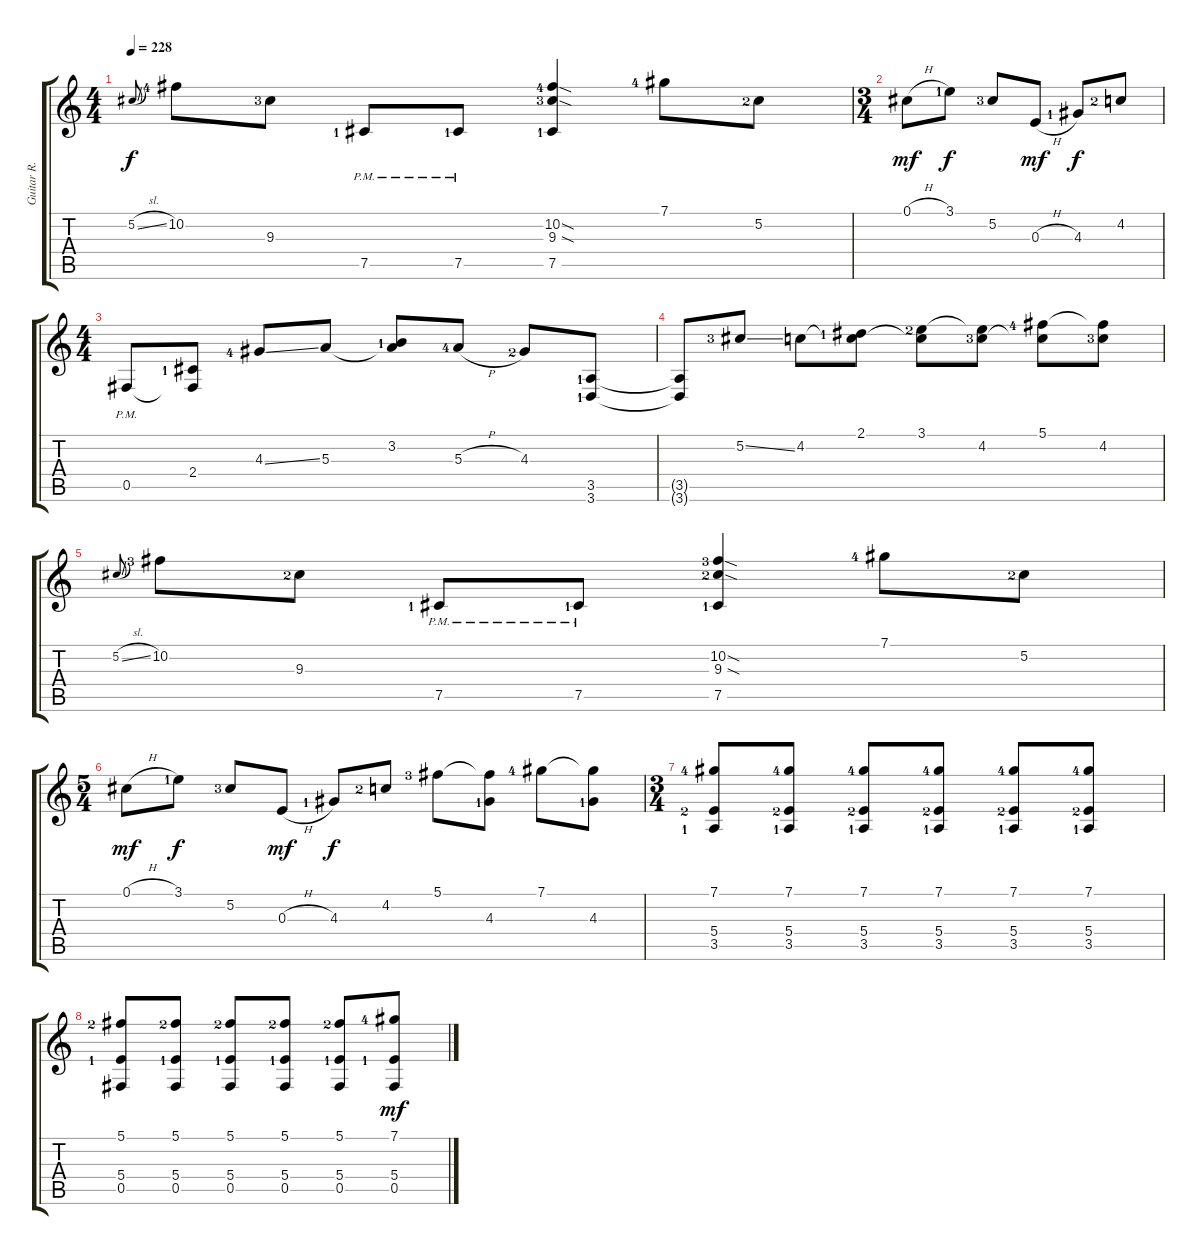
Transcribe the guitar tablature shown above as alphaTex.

\track ("Guitar R." "Guitar R.") {instrument distortionguitar}
\staff {score tabs}
\tuning (Db4 Ab3 E3 B2 Gb2 B1) {hide}
\ts (4 4)
\tempo 228
\clef g2
\ks c
5.2{sl}.8{gr onbeat dy f} 10.2{lf 5}.8 9.3{lf 4}.8 7.5{pm lf 2}.8 7.5{pm lf 2}.8 (10.2{sod lf 5} 9.3{sod lf 4} 7.5{lf 2}).4 7.1{lf 5}.8 5.2{lf 3}.8 |
\ts (3 4)
0.1{h}.8{dy mf} 3.1{lf 2}.8{dy f} 5.2{lf 4}.8 0.3{h}.8{dy mf} 4.3{lf 2}.8{dy f} 4.2{lf 3}.8 |
\ts (4 4)
0.5{pm}.8 (2.4{lf 2} 0.5{t}).8 4.3{ss lf 5}.8 5.3.8 (3.2{lf 2} 5.3{t}).8 5.3{h lf 5}.8 4.3{lf 3}.8 (3.5{lf 2} 3.6{lf 2}).8 |
(3.5{t} 3.6{t}).8 5.2{ss lf 4}.8 4.2.8 (2.1{lf 2} 4.2{t}).8 (3.1{lf 3} 4.2{t}).8 (3.1{t} 4.2{lf 4}).8 (5.1{lf 5} 4.2{t}).8 (5.1{t} 4.2{lf 4}).8 |
5.2{sl}.8{gr onbeat} 10.2{lf 4}.8 9.3{lf 3}.8 7.5{pm lf 2}.8 7.5{pm lf 2}.8 (10.2{sod lf 4} 9.3{sod lf 3} 7.5{lf 2}).4 7.1{lf 5}.8 5.2{lf 3}.8 |
\ts (5 4)
0.1{h}.8{dy mf} 3.1{lf 2}.8{dy f} 5.2{lf 4}.8 0.3{h}.8{dy mf} 4.3{lf 2}.8{dy f} 4.2{lf 3}.8 5.1{lf 4}.8 (5.1{t} 4.3{lf 2}).8 7.1{lf 5}.8 (7.1{t} 4.3{lf 2}).8 |
\ts (3 4)
(7.1{lf 5} 5.4{lf 3} 3.5{lf 2}).8 (7.1{lf 5} 5.4{lf 3} 3.5{lf 2}).8 (7.1{lf 5} 5.4{lf 3} 3.5{lf 2}).8 (7.1{lf 5} 5.4{lf 3} 3.5{lf 2}).8 (7.1{lf 5} 5.4{lf 3} 3.5{lf 2}).8 (7.1{lf 5} 5.4{lf 3} 3.5{lf 2}).8 |
(5.1{lf 3} 5.4{lf 2} 0.5).8 (5.1{lf 3} 5.4{lf 2} 0.5).8 (5.1{lf 3} 5.4{lf 2} 0.5).8 (5.1{lf 3} 5.4{lf 2} 0.5).8 (5.1{lf 3} 5.4{lf 2} 0.5).8 (7.1{lf 5} 5.4{lf 2} 0.5).8{dy mf}
